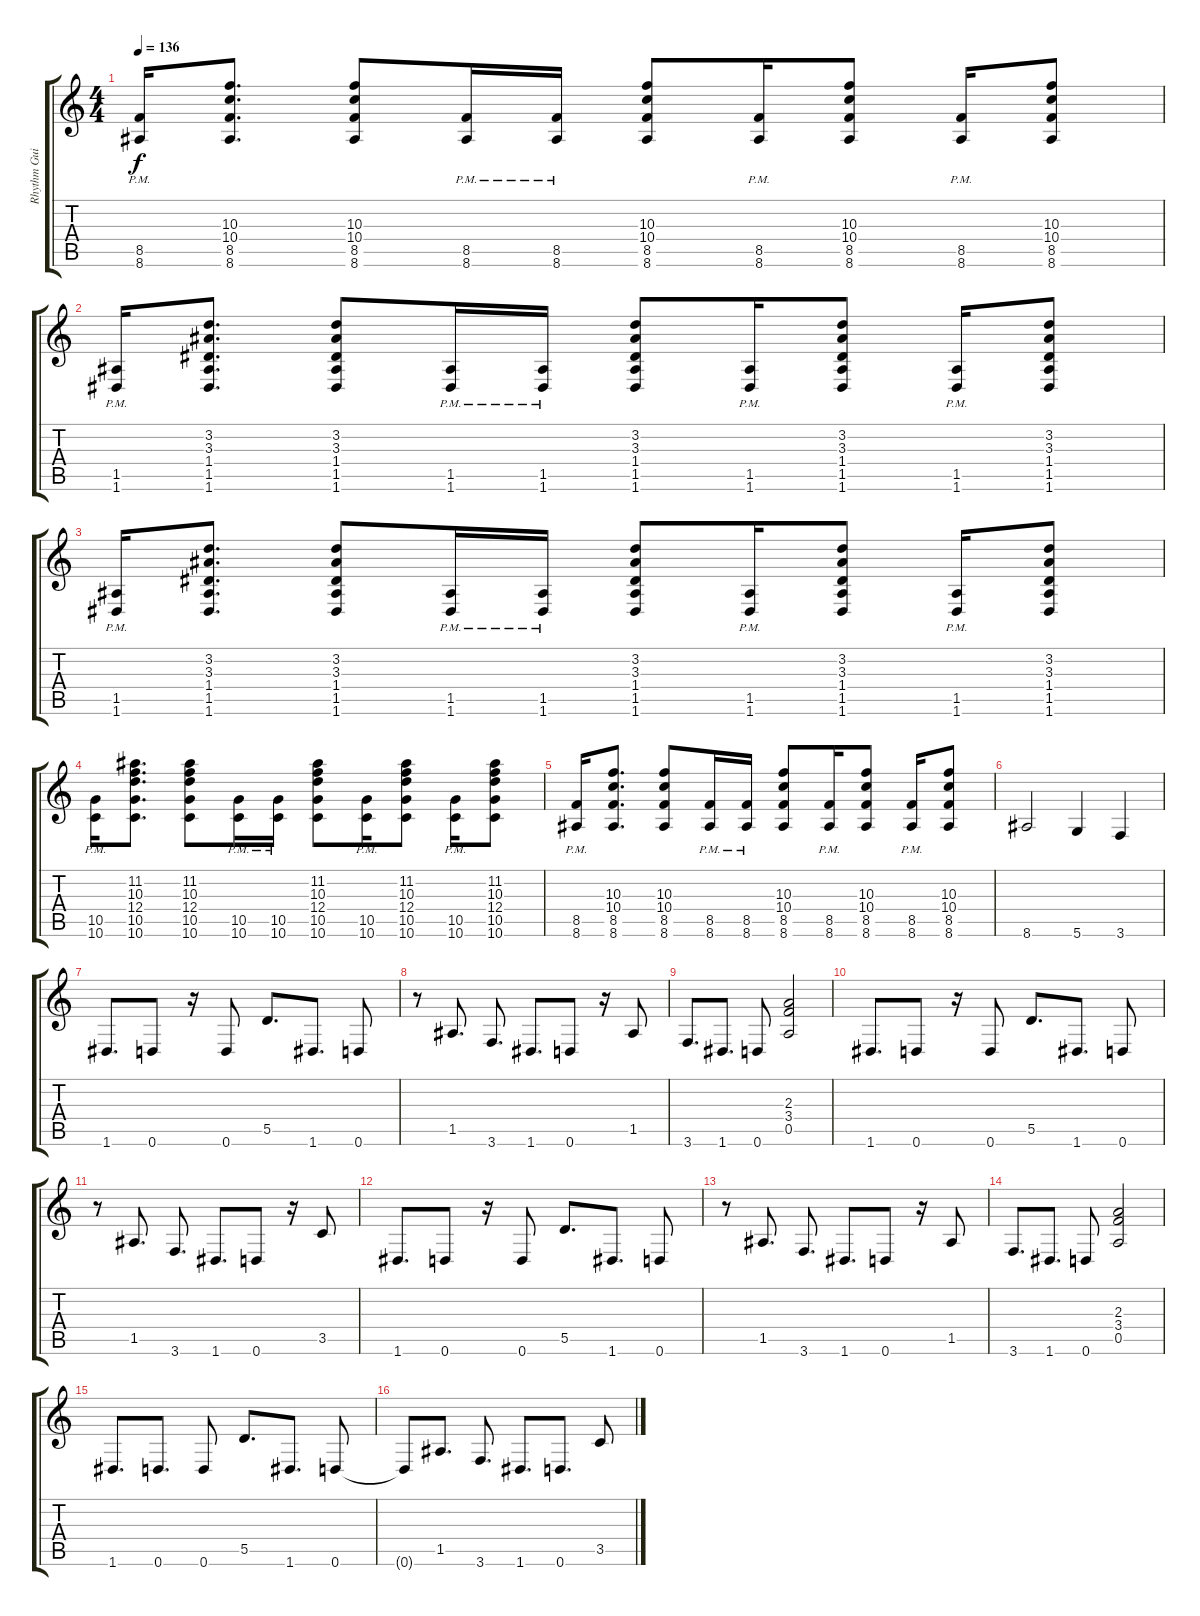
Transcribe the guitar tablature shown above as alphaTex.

\track ("Rhythm Guitar 2" "Rhythm Gui") {instrument distortionguitar}
\staff {score tabs}
\tuning (E4 B3 G3 D3 A2 D2) {hide}
\ts (4 4)
\tempo 136
\clef g2
\ks c
(8.5{pm} 8.6{pm}).16{dy f} (10.3 10.4 8.5 8.6).8{d} (10.3 10.4 8.5 8.6).8 (8.5{pm} 8.6{pm}).16 (8.5{pm} 8.6{pm}).16 (10.3 10.4 8.5 8.6).8 (8.5{pm} 8.6{pm}).16 (10.3 10.4 8.5 8.6).8 (8.5{pm} 8.6{pm}).16 (10.3 10.4 8.5 8.6).8 |
(1.5{pm} 1.6{pm}).16 (3.2 3.3 1.4 1.5 1.6).8{d} (3.2 3.3 1.4 1.5 1.6).8 (1.5{pm} 1.6{pm}).16 (1.5{pm} 1.6{pm}).16 (3.2 3.3 1.4 1.5 1.6).8 (1.5{pm} 1.6{pm}).16 (3.2 3.3 1.4 1.5 1.6).8 (1.5{pm} 1.6{pm}).16 (3.2 3.3 1.4 1.5 1.6).8 |
(1.5{pm} 1.6{pm}).16 (3.2 3.3 1.4 1.5 1.6).8{d} (3.2 3.3 1.4 1.5 1.6).8 (1.5{pm} 1.6{pm}).16 (1.5{pm} 1.6{pm}).16 (3.2 3.3 1.4 1.5 1.6).8 (1.5{pm} 1.6{pm}).16 (3.2 3.3 1.4 1.5 1.6).8 (1.5{pm} 1.6{pm}).16 (3.2 3.3 1.4 1.5 1.6).8 |
(10.5{pm} 10.6{pm}).16 (11.2 10.3 12.4 10.5 10.6).8{d} (11.2 10.3 12.4 10.5 10.6).8 (10.5{pm} 10.6{pm}).16 (10.5{pm} 10.6{pm}).16 (11.2 10.3 12.4 10.5 10.6).8 (10.5{pm} 10.6{pm}).16 (11.2 10.3 12.4 10.5 10.6).8 (10.5{pm} 10.6{pm}).16 (11.2 10.3 12.4 10.5 10.6).8 |
(8.5{pm} 8.6{pm}).16 (10.3 10.4 8.5 8.6).8{d} (10.3 10.4 8.5 8.6).8 (8.5{pm} 8.6{pm}).16 (8.5{pm} 8.6{pm}).16 (10.3 10.4 8.5 8.6).8 (8.5{pm} 8.6{pm}).16 (10.3 10.4 8.5 8.6).8 (8.5{pm} 8.6{pm}).16 (10.3 10.4 8.5 8.6).8 |
8.6.2 5.6.4 3.6.4 |
1.6.8{d} 0.6.8 r.16 0.6.8 5.5.8{d} 1.6.8{d} 0.6.8 |
r.8 1.5.8{d} 3.6.8{d} 1.6.8{d} 0.6.8 r.16 1.5.8 |
3.6.8{d} 1.6.8{d} 0.6.8 (2.3 3.4 0.5).2 |
1.6.8{d} 0.6.8 r.16 0.6.8 5.5.8{d} 1.6.8{d} 0.6.8 |
r.8 1.5.8{d} 3.6.8{d} 1.6.8{d} 0.6.8 r.16 3.5.8 |
1.6.8{d} 0.6.8 r.16 0.6.8 5.5.8{d} 1.6.8{d} 0.6.8 |
r.8 1.5.8{d} 3.6.8{d} 1.6.8{d} 0.6.8 r.16 1.5.8 |
3.6.8{d} 1.6.8{d} 0.6.8 (2.3 3.4 0.5).2 |
1.6.8{d} 0.6.8{d} 0.6.8 5.5.8{d} 1.6.8{d} 0.6.8 |
0.6{t}.8 1.5.8{d} 3.6.8{d} 1.6.8{d} 0.6.8{d} 3.5.8
